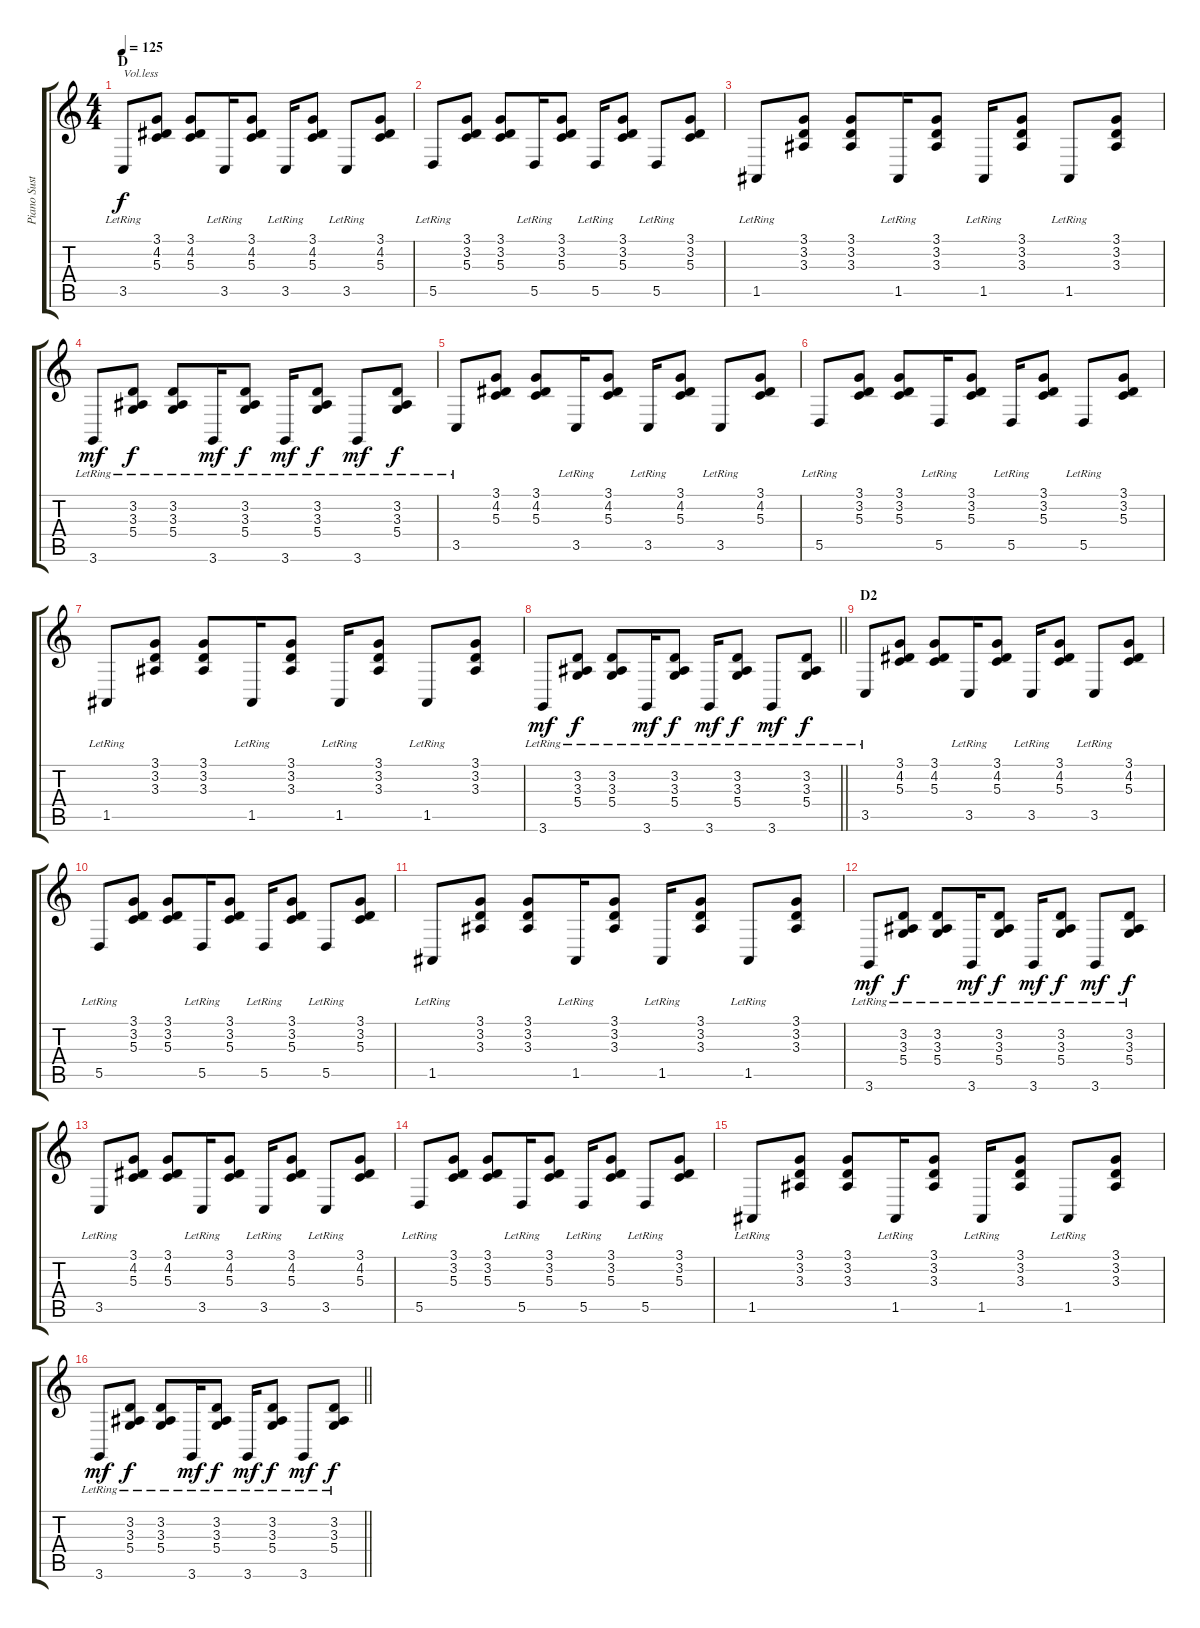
\track ("Piano Sustain" "Piano Sust") {instrument electricgrandpiano}
\staff {score tabs}
\tuning (E4 B3 G3 D3 A2 E2) {hide}
\ts (4 4)
\section ("" "D")
\tempo 125
\clef g2
\ks c
3.5{lr}.8{txt "Vol.less" dy f volume 9} (3.1 4.2 5.3).8 (3.1 4.2 5.3).8 3.5{lr}.16 (3.1 4.2 5.3).8 3.5{lr}.16 (3.1 4.2 5.3).8 3.5{lr}.8 (3.1 4.2 5.3).8 |
5.5{lr}.8 (3.1 3.2 5.3).8 (3.1 3.2 5.3).8 5.5{lr}.16 (3.1 3.2 5.3).8 5.5{lr}.16 (3.1 3.2 5.3).8 5.5{lr}.8 (3.1 3.2 5.3).8 |
1.5{lr}.8 (3.1 3.2 3.3).8 (3.1 3.2 3.3).8 1.5{lr}.16 (3.1 3.2 3.3).8 1.5{lr}.16 (3.1 3.2 3.3).8 1.5{lr}.8 (3.1 3.2 3.3).8 |
3.6{lr}.8{dy mf} (3.2{lr} 3.3{lr} 5.4{lr}).8{dy f} (3.2{lr} 3.3{lr} 5.4{lr}).8 3.6{lr}.16{dy mf} (3.2{lr} 3.3{lr} 5.4{lr}).8{dy f} 3.6{lr}.16{dy mf} (3.2{lr} 3.3{lr} 5.4{lr}).8{dy f} 3.6{lr}.8{dy mf} (3.2{lr} 3.3{lr} 5.4{lr}).8{dy f} |
3.5{lr}.8 (3.1 4.2 5.3).8 (3.1 4.2 5.3).8 3.5{lr}.16 (3.1 4.2 5.3).8 3.5{lr}.16 (3.1 4.2 5.3).8 3.5{lr}.8 (3.1 4.2 5.3).8 |
5.5{lr}.8 (3.1 3.2 5.3).8 (3.1 3.2 5.3).8 5.5{lr}.16 (3.1 3.2 5.3).8 5.5{lr}.16 (3.1 3.2 5.3).8 5.5{lr}.8 (3.1 3.2 5.3).8 |
1.5{lr}.8 (3.1 3.2 3.3).8 (3.1 3.2 3.3).8 1.5{lr}.16 (3.1 3.2 3.3).8 1.5{lr}.16 (3.1 3.2 3.3).8 1.5{lr}.8 (3.1 3.2 3.3).8 |
\barLineRight lightlight
3.6{lr}.8{dy mf} (3.2{lr} 3.3{lr} 5.4{lr}).8{dy f} (3.2{lr} 3.3{lr} 5.4{lr}).8 3.6{lr}.16{dy mf} (3.2{lr} 3.3{lr} 5.4{lr}).8{dy f} 3.6{lr}.16{dy mf} (3.2{lr} 3.3{lr} 5.4{lr}).8{dy f} 3.6{lr}.8{dy mf} (3.2{lr} 3.3{lr} 5.4{lr}).8{dy f} |
\section ("" "D2")
3.5{lr}.8 (3.1 4.2 5.3).8 (3.1 4.2 5.3).8 3.5{lr}.16 (3.1 4.2 5.3).8 3.5{lr}.16 (3.1 4.2 5.3).8 3.5{lr}.8 (3.1 4.2 5.3).8 |
5.5{lr}.8 (3.1 3.2 5.3).8 (3.1 3.2 5.3).8 5.5{lr}.16 (3.1 3.2 5.3).8 5.5{lr}.16 (3.1 3.2 5.3).8 5.5{lr}.8 (3.1 3.2 5.3).8 |
1.5{lr}.8 (3.1 3.2 3.3).8 (3.1 3.2 3.3).8 1.5{lr}.16 (3.1 3.2 3.3).8 1.5{lr}.16 (3.1 3.2 3.3).8 1.5{lr}.8 (3.1 3.2 3.3).8 |
3.6{lr}.8{dy mf} (3.2{lr} 3.3{lr} 5.4{lr}).8{dy f} (3.2{lr} 3.3{lr} 5.4{lr}).8 3.6{lr}.16{dy mf} (3.2{lr} 3.3{lr} 5.4{lr}).8{dy f} 3.6{lr}.16{dy mf} (3.2{lr} 3.3{lr} 5.4{lr}).8{dy f} 3.6{lr}.8{dy mf} (3.2{lr} 3.3{lr} 5.4{lr}).8{dy f} |
3.5{lr}.8 (3.1 4.2 5.3).8 (3.1 4.2 5.3).8 3.5{lr}.16 (3.1 4.2 5.3).8 3.5{lr}.16 (3.1 4.2 5.3).8 3.5{lr}.8 (3.1 4.2 5.3).8 |
5.5{lr}.8 (3.1 3.2 5.3).8 (3.1 3.2 5.3).8 5.5{lr}.16 (3.1 3.2 5.3).8 5.5{lr}.16 (3.1 3.2 5.3).8 5.5{lr}.8 (3.1 3.2 5.3).8 |
1.5{lr}.8 (3.1 3.2 3.3).8 (3.1 3.2 3.3).8 1.5{lr}.16 (3.1 3.2 3.3).8 1.5{lr}.16 (3.1 3.2 3.3).8 1.5{lr}.8 (3.1 3.2 3.3).8 |
\barLineRight lightlight
3.6{lr}.8{dy mf} (3.2{lr} 3.3{lr} 5.4{lr}).8{dy f} (3.2{lr} 3.3{lr} 5.4{lr}).8 3.6{lr}.16{dy mf} (3.2{lr} 3.3{lr} 5.4{lr}).8{dy f} 3.6{lr}.16{dy mf} (3.2{lr} 3.3{lr} 5.4{lr}).8{dy f} 3.6{lr}.8{dy mf} (3.2{lr} 3.3{lr} 5.4{lr}).8{dy f}
